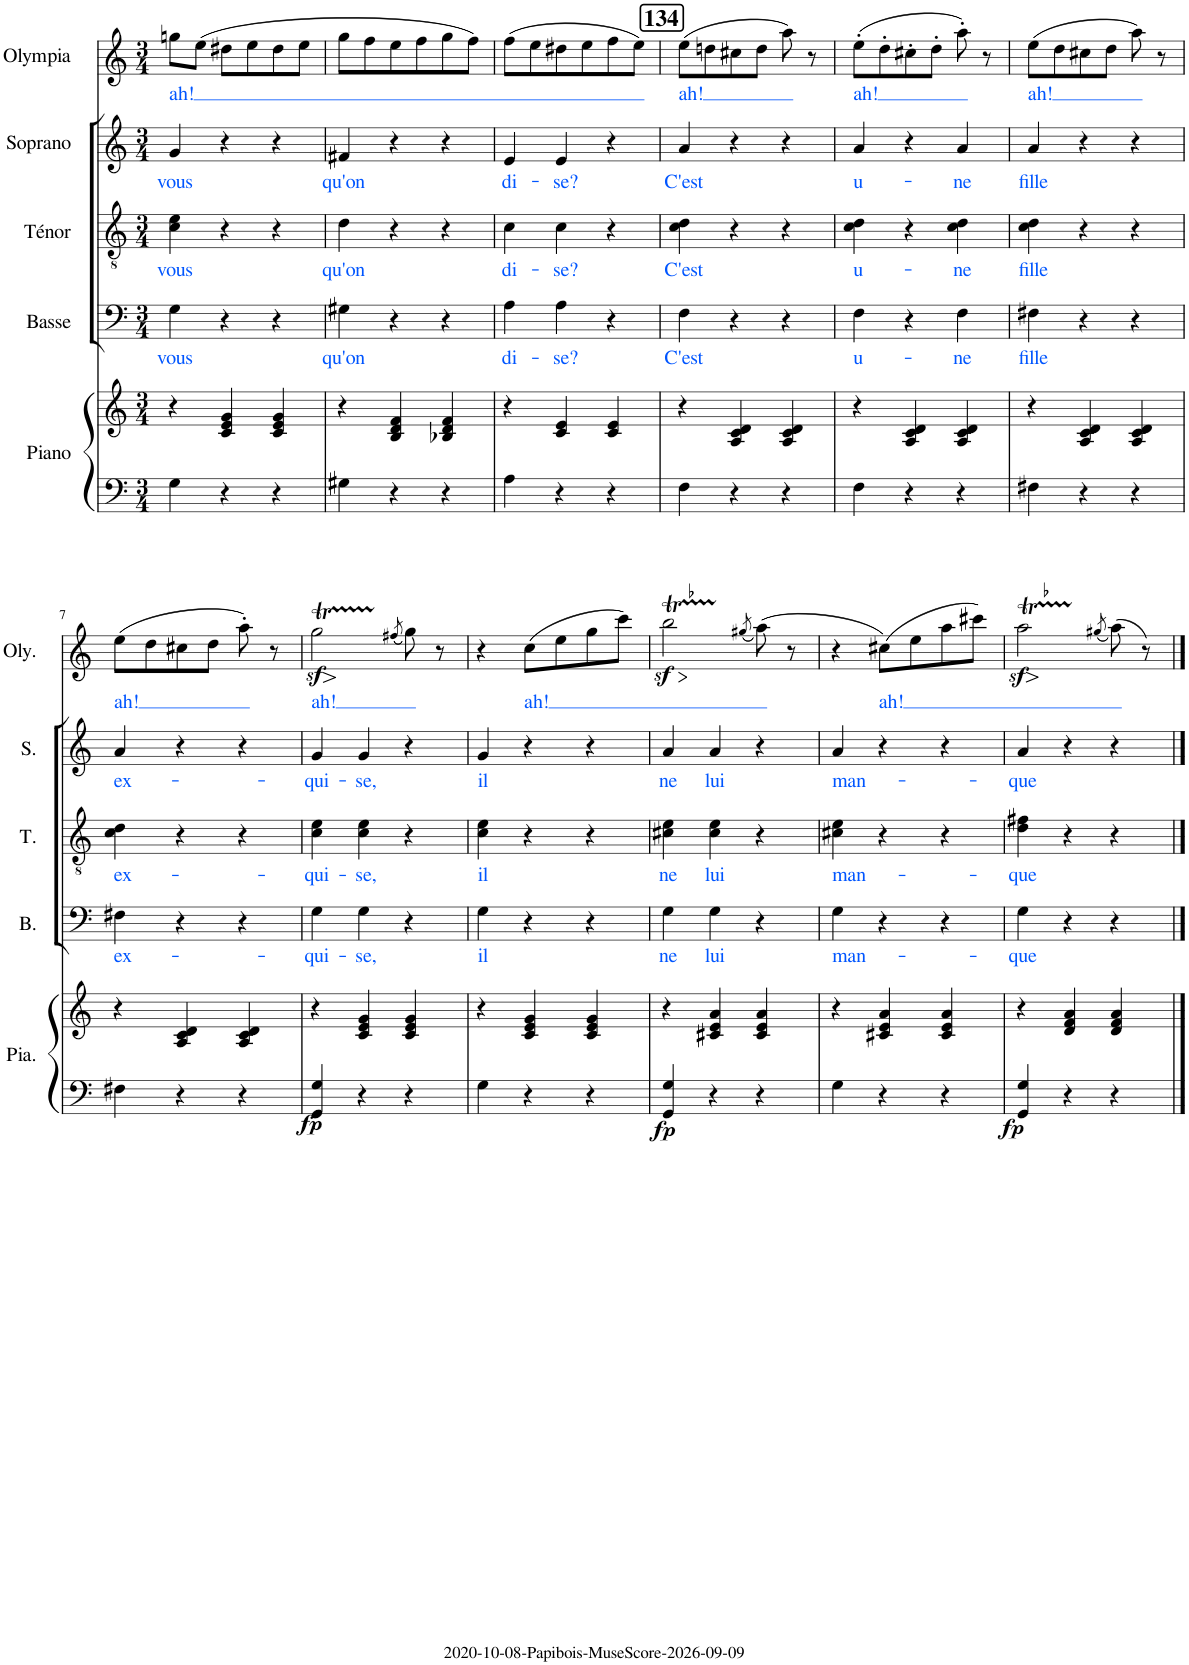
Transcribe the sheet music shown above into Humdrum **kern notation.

**kern	**kern	**dynam	**kern	**text	**kern	**text	**kern	**text	**kern	**text	**dynam
*part5	*part5	*part5	*part4	*part4	*part3	*part3	*part2	*part2	*part1	*part1	*part1
*staff6	*staff5	*staff5/6	*staff4	*staff4	*staff3	*staff3	*staff2	*staff2	*staff1	*staff1	*staff1
*I"Piano	*	*	*I"Basse	*	*I"Ténor	*	*I"Soprano	*	*I"Olympia	*	*
*I'Pia.	*	*	*I'B.	*	*I'T.	*	*I'S.	*	*I'Oly.	*	*
*clefF4	*clefG2	*	*clefF4	*	*clefGv2	*	*clefG2	*	*clefG2	*	*
*k[]	*k[]	*	*k[]	*	*k[]	*	*k[]	*	*k[]	*	*
*M3/4	*M3/4	*	*M3/4	*	*M3/4	*	*M3/4	*	*M3/4	*	*
=1	=1	=1	=1	=1	=1	=1	=1	=1	=1	=1	=1
!	!	!	!	!LO:LY:b:color=#0055FF	!	!LO:LY:b:color=#0055FF	!	!LO:LY:b:color=#0055FF	!	!LO:LY:b:color=#0055FF	!
4G\	4r	.	4G\	-vous	4c\ 4e\	-vous	4g/	-vous	8ggn\L	ah!	.
.	.	.	.	.	.	.	.	.	(8ee\J	.	.
4r	4c/ 4e/ 4g/	.	4r	.	4r	.	4r	.	8dd#X\L	.	.
.	.	.	.	.	.	.	.	.	8ee\	.	.
4r	4c/ 4e/ 4g/	.	4r	.	4r	.	4r	.	8dd#\	.	.
.	.	.	.	.	.	.	.	.	8ee\J	.	.
=2	=2	=2	=2	=2	=2	=2	=2	=2	=2	=2	=2
!	!	!	!	!LO:LY:b:color=#0055FF	!	!LO:LY:b:color=#0055FF	!	!LO:LY:b:color=#0055FF	!	!	!
4G#X\	4r	.	4G#X\	qu'on	4d\	qu'on	4f#X/	qu'on	8gg\L	.	.
.	.	.	.	.	.	.	.	.	8ff\	.	.
4r	4B/ 4d/ 4f/	.	4r	.	4r	.	4r	.	8ee\	.	.
.	.	.	.	.	.	.	.	.	8ff\	.	.
4r	4B-X/ 4d/ 4f/	.	4r	.	4r	.	4r	.	8gg\	.	.
.	.	.	.	.	.	.	.	.	8ff\J)	.	.
=3	=3	=3	=3	=3	=3	=3	=3	=3	=3	=3	=3
!	!	!	!	!LO:LY:b:color=#0055FF	!	!LO:LY:b:color=#0055FF	!	!LO:LY:b:color=#0055FF	!	!	!
4A\	4r	.	4A\	di-	4c\	di-	4e/	di-	(8ff\L	.	.
.	.	.	.	.	.	.	.	.	8ee\	.	.
!	!	!	!	!LO:LY:b:color=#0055FF	!	!LO:LY:b:color=#0055FF	!	!LO:LY:b:color=#0055FF	!	!	!
4r	4c/ 4e/	.	4A\	-se?	4c\	-se?	4e/	-se?	8dd#X\	.	.
.	.	.	.	.	.	.	.	.	8ee\	.	.
4r	4c/ 4e/	.	4r	.	4r	.	4r	.	8ff\	.	.
.	.	.	.	.	.	.	.	.	8ee\J)	.	.
!!LO:REH:place=s1:a:B:cj:fs=14:t=134
=4	=4	=4	=4	=4	=4	=4	=4	=4	=4	=4	=4
!	!	!	!	!LO:LY:b:color=#0055FF	!	!LO:LY:b:color=#0055FF	!	!LO:LY:b:color=#0055FF	!	!LO:LY:b:color=#0055FF	!
4F\	4r	.	4F\	C'est	4c\ 4d\	C'est	4a/	C'est	(8ee\L	ah!	.
.	.	.	.	.	.	.	.	.	8ddn\	.	.
4r	4A/ 4c/ 4d/	.	4r	.	4r	.	4r	.	8cc#X\	.	.
.	.	.	.	.	.	.	.	.	8dd\J	.	.
4r	4A/ 4c/ 4d/	.	4r	.	4r	.	4r	.	8aa\)	.	.
.	.	.	.	.	.	.	.	.	8r	.	.
=5	=5	=5	=5	=5	=5	=5	=5	=5	=5	=5	=5
!	!	!	!	!LO:LY:b:color=#0055FF	!	!LO:LY:b:color=#0055FF	!	!LO:LY:b:color=#0055FF	!	!LO:LY:b:color=#0055FF	!
4F\	4r	.	4F\	u-	4c\ 4d\	u-	4a/	u-	(8ee'\L	ah!	.
.	.	.	.	.	.	.	.	.	8dd'\	.	.
4r	4A/ 4c/ 4d/	.	4r	.	4r	.	4r	.	8cc#X'\	.	.
.	.	.	.	.	.	.	.	.	8dd'\J	.	.
!	!	!	!	!LO:LY:b:color=#0055FF	!	!LO:LY:b:color=#0055FF	!	!LO:LY:b:color=#0055FF	!	!	!
4r	4A/ 4c/ 4d/	.	4F\	-ne	4c\ 4d\	-ne	4a/	-ne	8aa'\)	.	.
.	.	.	.	.	.	.	.	.	8r	.	.
=6	=6	=6	=6	=6	=6	=6	=6	=6	=6	=6	=6
!	!	!	!	!LO:LY:b:color=#0055FF	!	!LO:LY:b:color=#0055FF	!	!LO:LY:b:color=#0055FF	!	!LO:LY:b:color=#0055FF	!
4F#X\	4r	.	4F#X\	fille	4c\ 4d\	fille	4a/	fille	(8ee\L	ah!	.
.	.	.	.	.	.	.	.	.	8dd\	.	.
4r	4A/ 4c/ 4d/	.	4r	.	4r	.	4r	.	8cc#X\	.	.
.	.	.	.	.	.	.	.	.	8dd\J	.	.
4r	4A/ 4c/ 4d/	.	4r	.	4r	.	4r	.	8aa\)	.	.
.	.	.	.	.	.	.	.	.	8r	.	.
!!LO:LB:g=z
=7	=7	=7	=7	=7	=7	=7	=7	=7	=7	=7	=7
!	!	!	!	!LO:LY:b:color=#0055FF	!	!LO:LY:b:color=#0055FF	!	!LO:LY:b:color=#0055FF	!	!LO:LY:b:color=#0055FF	!
4F#X\	4r	.	4F#X\	ex-	4c\ 4d\	ex-	4a/	ex-	(8ee\L	ah!	.
.	.	.	.	.	.	.	.	.	8dd\	.	.
4r	4A/ 4c/ 4d/	.	4r	.	4r	.	4r	.	8cc#X\	.	.
.	.	.	.	.	.	.	.	.	8dd\J	.	.
4r	4A/ 4c/ 4d/	.	4r	.	4r	.	4r	.	8aa'\)	.	.
.	.	.	.	.	.	.	.	.	8r	.	.
=8	=8	=8	=8	=8	=8	=8	=8	=8	=8	=8	=8
!	!	!LO:DY:b=2	!	!LO:LY:b:color=#0055FF	!	!LO:LY:b:color=#0055FF	!	!LO:LY:b:color=#0055FF	!	!LO:LY:b:color=#0055FF	!LO:HP:b
4GG/ 4G/	4r	fp	4G\	qui-	4c\ 4e\	qui-	4g/	qui-	2ggz<T\	ah!	>
!	!	!	!	!LO:LY:b:color=#0055FF	!	!LO:LY:b:color=#0055FF	!	!LO:LY:b:color=#0055FF	!	!	!
4r	4c/ 4e/ 4g/	.	4G\	-se,	4c\ 4e\	-se,	4g/	-se,	.	.	.
.	.	.	.	.	.	.	.	.	(8qff#X/	.	.
4r	4c/ 4e/ 4g/	.	4r	.	4r	.	4r	.	8gg\)	.	]
.	.	.	.	.	.	.	.	.	8r	.	.
=9	=9	=9	=9	=9	=9	=9	=9	=9	=9	=9	=9
!	!	!	!	!LO:LY:b:color=#0055FF	!	!LO:LY:b:color=#0055FF	!	!LO:LY:b:color=#0055FF	!	!	!
4G\	4r	.	4G\	il	4c\ 4e\	il	4g/	il	4r	.	.
!	!	!	!	!	!	!	!	!	!	!LO:LY:b:color=#0055FF	!
4r	4c/ 4e/ 4g/	.	4r	.	4r	.	4r	.	(8cc\L	ah!	.
.	.	.	.	.	.	.	.	.	8ee\	.	.
4r	4c/ 4e/ 4g/	.	4r	.	4r	.	4r	.	8gg\	.	.
.	.	.	.	.	.	.	.	.	8ccc\J)	.	.
=10	=10	=10	=10	=10	=10	=10	=10	=10	=10	=10	=10
!	!	!	!	!	!	!	!	!	!LO:TX:a:t=♭	!	!
!	!	!LO:DY:b=2	!	!LO:LY:b:color=#0055FF	!	!LO:LY:b:color=#0055FF	!	!LO:LY:b:color=#0055FF	!	!	!LO:HP:b
4GG/ 4G/	4r	fp	4G\	ne	4c#X\ 4e\	ne	4a/	ne	2aaz<T\	.	>
!	!	!	!	!LO:LY:b:color=#0055FF	!	!LO:LY:b:color=#0055FF	!	!LO:LY:b:color=#0055FF	!	!	!
4r	4c#X/ 4e/ 4a/	.	4G\	lui	4c#\ 4e\	lui	4a/	lui	.	.	.
.	.	.	.	.	.	.	.	.	(8qgg#X/	.	.
4r	4c#/ 4e/ 4a/	.	4r	.	4r	.	4r	.	(8aa\)	.	]
.	.	.	.	.	.	.	.	.	8r	.	.
=11	=11	=11	=11	=11	=11	=11	=11	=11	=11	=11	=11
!	!	!	!	!LO:LY:b:color=#0055FF	!	!LO:LY:b:color=#0055FF	!	!LO:LY:b:color=#0055FF	!	!	!
4G\	4r	.	4G\	man-	4c#X\ 4e\	man-	4a/	man-	4r	.	.
!	!	!	!	!	!	!	!	!	!	!LO:LY:b:color=#0055FF	!
4r	4c#X/ 4e/ 4a/	.	4r	.	4r	.	4r	.	(8cc#X\L)	ah!	.
.	.	.	.	.	.	.	.	.	8ee\	.	.
4r	4c#/ 4e/ 4a/	.	4r	.	4r	.	4r	.	8aa\	.	.
.	.	.	.	.	.	.	.	.	8ccc#X\J)	.	.
=12	=12	=12	=12	=12	=12	=12	=12	=12	=12	=12	=12
!	!	!	!	!	!	!	!	!	!LO:TX:a:t=♭	!	!
!	!	!LO:DY:b=2	!	!LO:LY:b:color=#0055FF	!	!LO:LY:b:color=#0055FF	!	!LO:LY:b:color=#0055FF	!	!	!LO:HP:b
4GG/ 4G/	4r	fp	4G\	-que	4d\ 4f#X\	-que	4a/	-que	2aaz>T\	.	>
4r	4d/ 4f/ 4a/	.	4r	.	4r	.	4r	.	.	.	.
.	.	.	.	.	.	.	.	.	(8qgg#X/	.	.
4r	4d/ 4f/ 4a/	.	4r	.	4r	.	4r	.	(8aa\)	.	]
.	.	.	.	.	.	.	.	.	8r)	.	.
==	==	==	==	==	==	==	==	==	==	==	==
*-	*-	*-	*-	*-	*-	*-	*-	*-	*-	*-	*-
